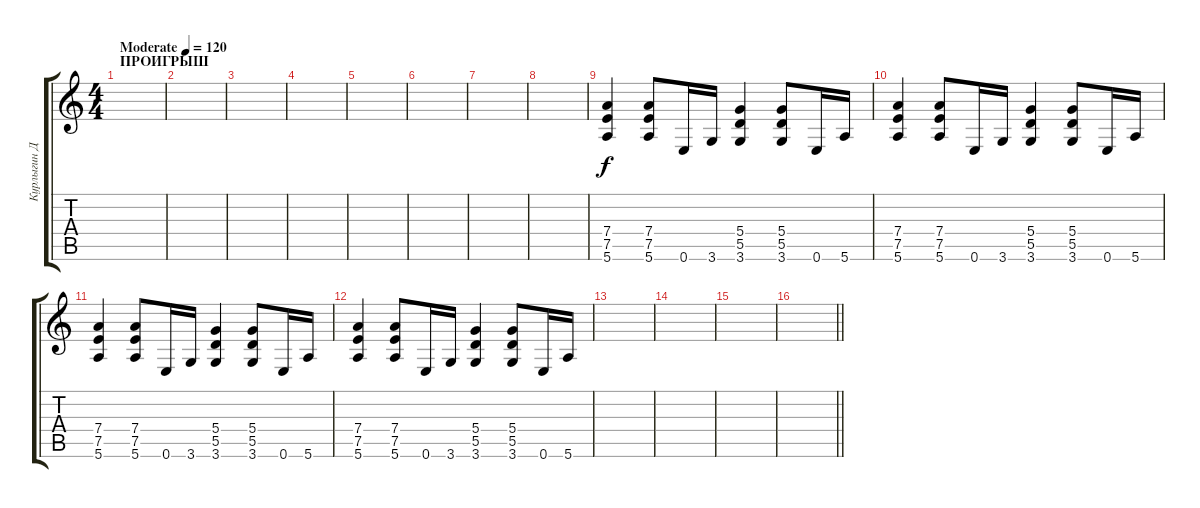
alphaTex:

\track ("Курлыгин Дмитрий" "Курлыгин Д") {instrument distortionguitar}
\staff {score tabs}
\tuning (E4 B3 G3 D3 A2 E2) {hide}
\ts (4 4)
\section ("" "ПРОИГРЫШ")
\tempo (120 "Moderate")
\clef g2
\ks c
|
|
|
|
|
|
|
|
(7.4 7.5 5.6).4 (7.4 7.5 5.6).8 0.6.16 3.6.16 (5.4 5.5 3.6).4 (5.4 5.5 3.6).8 0.6.16 5.6.16 |
(7.4 7.5 5.6).4 (7.4 7.5 5.6).8 0.6.16 3.6.16 (5.4 5.5 3.6).4 (5.4 5.5 3.6).8 0.6.16 5.6.16 |
(7.4 7.5 5.6).4 (7.4 7.5 5.6).8 0.6.16 3.6.16 (5.4 5.5 3.6).4 (5.4 5.5 3.6).8 0.6.16 5.6.16 |
(7.4 7.5 5.6).4 (7.4 7.5 5.6).8 0.6.16 3.6.16 (5.4 5.5 3.6).4 (5.4 5.5 3.6).8 0.6.16 5.6.16 |
|
|
|
\barLineRight lightlight
